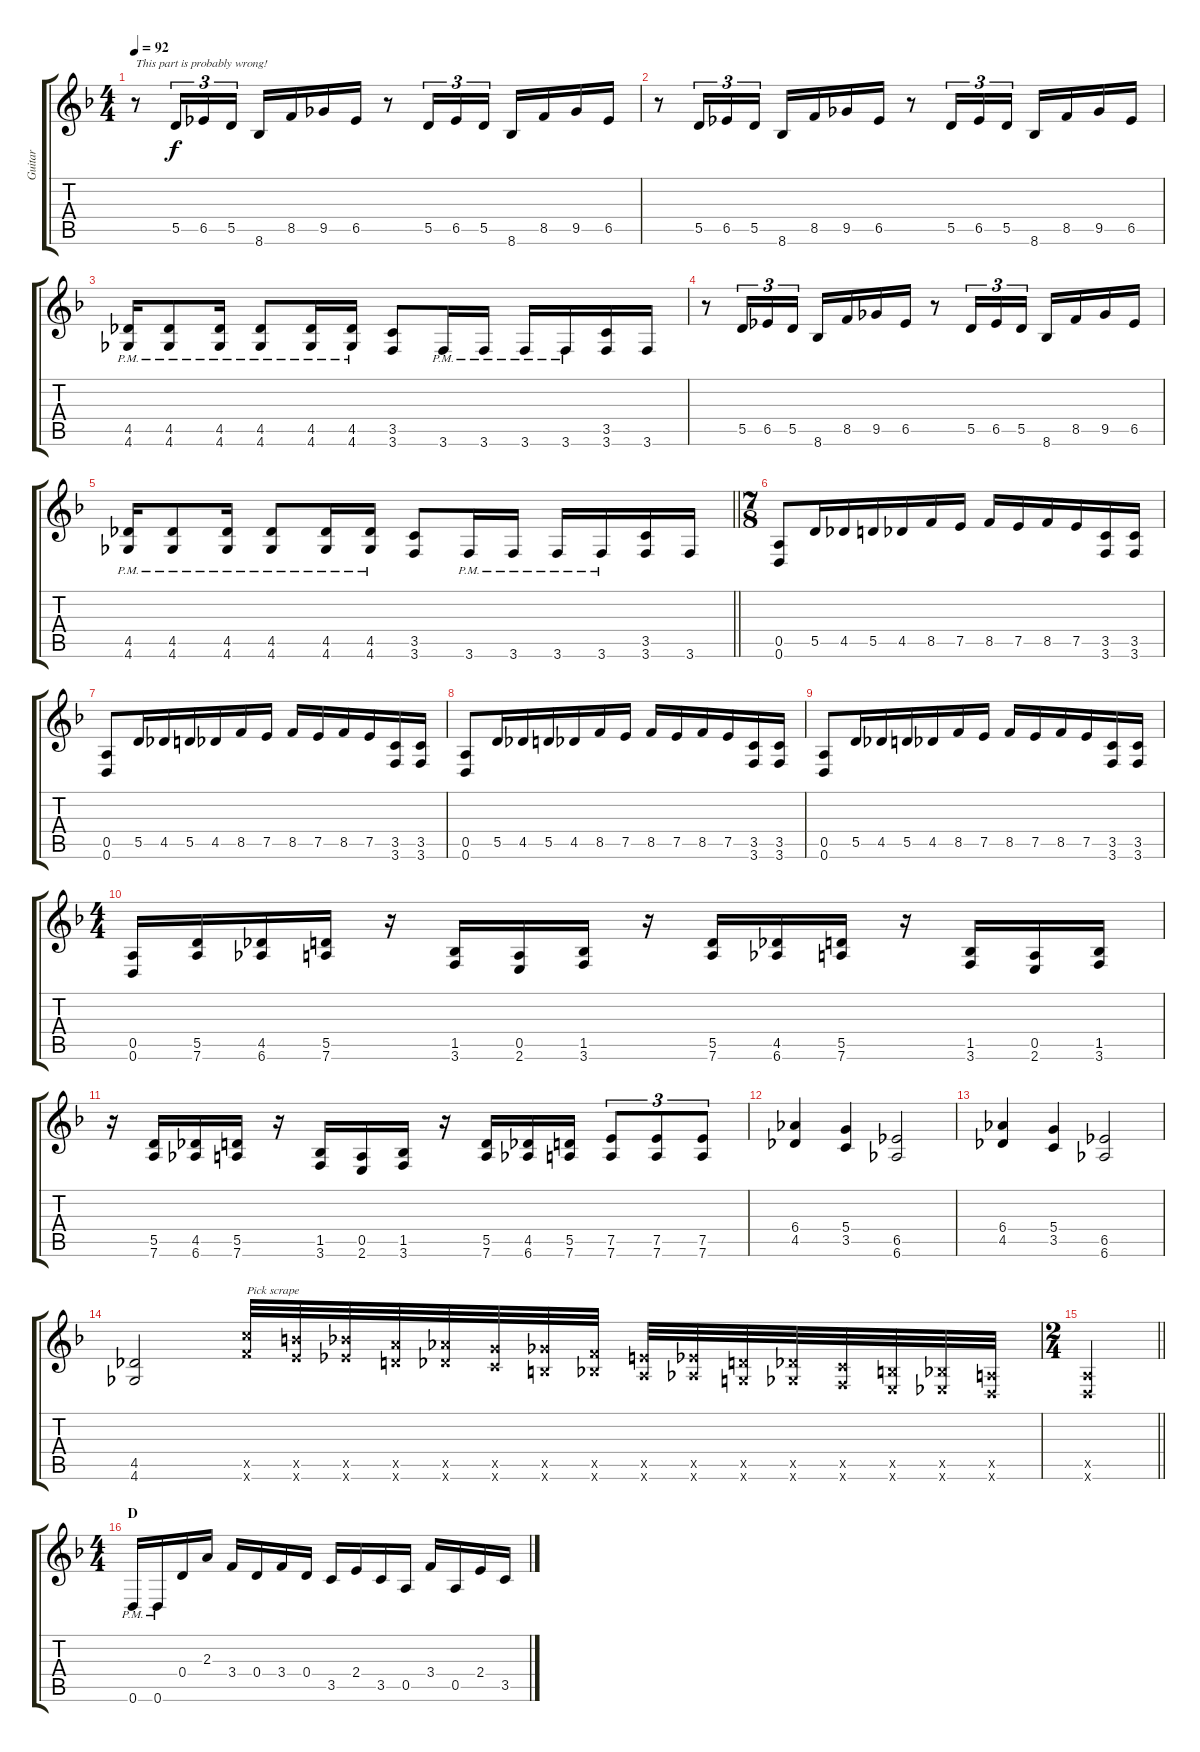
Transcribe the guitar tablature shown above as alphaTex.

\track ("Guitar" "Guitar") {instrument overdrivenguitar}
\staff {score tabs}
\tuning (E4 B3 G3 D3 A2 D2) {hide}
\ts (4 4)
\section ("" "")
\tempo 92
\clef g2
\ks f
r.8{txt "This part is probably wrong!" dy f} 5.5.16{tu (3 2)} 6.5.16{tu (3 2)} 5.5.16{tu (3 2)} 8.6.16 8.5.16 9.5.16 6.5.16 r.8 5.5.16{tu (3 2)} 6.5.16{tu (3 2)} 5.5.16{tu (3 2)} 8.6.16 8.5.16 9.5.16 6.5.16 |
r.8 5.5.16{tu (3 2)} 6.5.16{tu (3 2)} 5.5.16{tu (3 2)} 8.6.16 8.5.16 9.5.16 6.5.16 r.8 5.5.16{tu (3 2)} 6.5.16{tu (3 2)} 5.5.16{tu (3 2)} 8.6.16 8.5.16 9.5.16 6.5.16 |
(4.5{pm} 4.6{pm}).16 (4.5{pm} 4.6{pm}).8 (4.5{pm} 4.6{pm}).16 (4.5{pm} 4.6{pm}).8 (4.5{pm} 4.6{pm}).16 (4.5{pm} 4.6{pm}).16 (3.5 3.6).8 3.6{pm}.16 3.6{pm}.16 3.6{pm}.16 3.6{pm}.16 (3.5 3.6).16 3.6.16 |
r.8 5.5.16{tu (3 2)} 6.5.16{tu (3 2)} 5.5.16{tu (3 2)} 8.6.16 8.5.16 9.5.16 6.5.16 r.8 5.5.16{tu (3 2)} 6.5.16{tu (3 2)} 5.5.16{tu (3 2)} 8.6.16 8.5.16 9.5.16 6.5.16 |
\barLineRight lightlight
(4.5{pm} 4.6{pm}).16 (4.5{pm} 4.6{pm}).8 (4.5{pm} 4.6{pm}).16 (4.5{pm} 4.6{pm}).8 (4.5{pm} 4.6{pm}).16 (4.5{pm} 4.6{pm}).16 (3.5 3.6).8 3.6{pm}.16 3.6{pm}.16 3.6{pm}.16 3.6{pm}.16 (3.5 3.6).16 3.6.16 |
\ts (7 8)
\section ("" "")
(0.5 0.6).8 5.5.16 4.5.16 5.5.16 4.5.16 8.5.16 7.5.16 8.5.16 7.5.16 8.5.16 7.5.16 (3.5 3.6).16 (3.5 3.6).16 |
(0.5 0.6).8 5.5.16 4.5.16 5.5.16 4.5.16 8.5.16 7.5.16 8.5.16 7.5.16 8.5.16 7.5.16 (3.5 3.6).16 (3.5 3.6).16 |
(0.5 0.6).8 5.5.16 4.5.16 5.5.16 4.5.16 8.5.16 7.5.16 8.5.16 7.5.16 8.5.16 7.5.16 (3.5 3.6).16 (3.5 3.6).16 |
(0.5 0.6).8 5.5.16 4.5.16 5.5.16 4.5.16 8.5.16 7.5.16 8.5.16 7.5.16 8.5.16 7.5.16 (3.5 3.6).16 (3.5 3.6).16 |
\ts (4 4)
(0.5 0.6).16 (5.5 7.6).16 (4.5 6.6).16 (5.5 7.6).16 r.16 (1.5 3.6).16 (0.5 2.6).16 (1.5 3.6).16 r.16 (5.5 7.6).16 (4.5 6.6).16 (5.5 7.6).16 r.16 (1.5 3.6).16 (0.5 2.6).16 (1.5 3.6).16 |
r.16 (5.5 7.6).16 (4.5 6.6).16 (5.5 7.6).16 r.16 (1.5 3.6).16 (0.5 2.6).16 (1.5 3.6).16 r.16 (5.5 7.6).16 (4.5 6.6).16 (5.5 7.6).16 (7.5 7.6).8{tu (3 2)} (7.5 7.6).8{tu (3 2)} (7.5 7.6).8{tu (3 2)} |
(6.4 4.5).4 (5.4 3.5).4 (6.5 6.6).2 |
(6.4 4.5).4 (5.4 3.5).4 (6.5 6.6).2 |
(4.5 4.6).2 (15.5{x} 15.6{x}).32{txt "Pick scrape"} (14.5{x} 14.6{x}).32 (13.5{x} 13.6{x}).32 (12.5{x} 12.6{x}).32 (11.5{x} 11.6{x}).32 (10.5{x} 10.6{x}).32 (9.5{x} 9.6{x}).32 (8.5{x} 8.6{x}).32 (7.5{x} 7.6{x}).32 (6.5{x} 6.6{x}).32 (5.5{x} 5.6{x}).32 (4.5{x} 4.6{x}).32 (3.5{x} 3.6{x}).32 (2.5{x} 2.6{x}).32 (1.5{x} 1.6{x}).32 (0.5{x} 0.6{x}).32 |
\ts (2 4)
\barLineRight lightlight
(0.5{x} 0.6{x}).2 |
\ts (4 4)
\section ("" "D")
0.6{pm}.16 0.6{pm}.16 0.4.16 2.3.16 3.4.16 0.4.16 3.4.16 0.4.16 3.5.16 2.4.16 3.5.16 0.5.16 3.4.16 0.5.16 2.4.16 3.5.16
